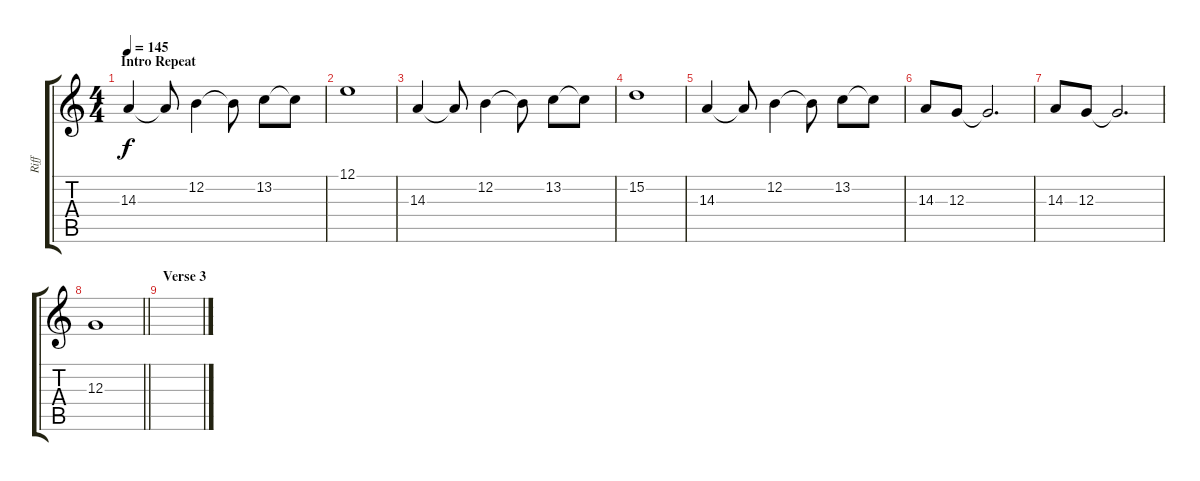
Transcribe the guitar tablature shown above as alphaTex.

\track ("Riff" "Riff") {instrument stringensemble1}
\staff {score tabs}
\tuning (E4 B3 G3 D3 A2 E2) {hide}
\ts (4 4)
\section ("" "Intro Repeat")
\tempo 145
\clef g2
\ks c
14.3.4{dy f} 14.3{t}.8 12.2.4 12.2{t}.8 13.2.8 13.2{t}.8 |
12.1.1 |
14.3.4 14.3{t}.8 12.2.4 12.2{t}.8 13.2.8 13.2{t}.8 |
15.2.1 |
14.3.4 14.3{t}.8 12.2.4 12.2{t}.8 13.2.8 13.2{t}.8 |
14.3.8 12.3.8 12.3{t}.2{d} |
14.3.8 12.3.8 12.3{t}.2{d} |
\barLineRight lightlight
12.3.1 |
\section ("" "Verse 3")
